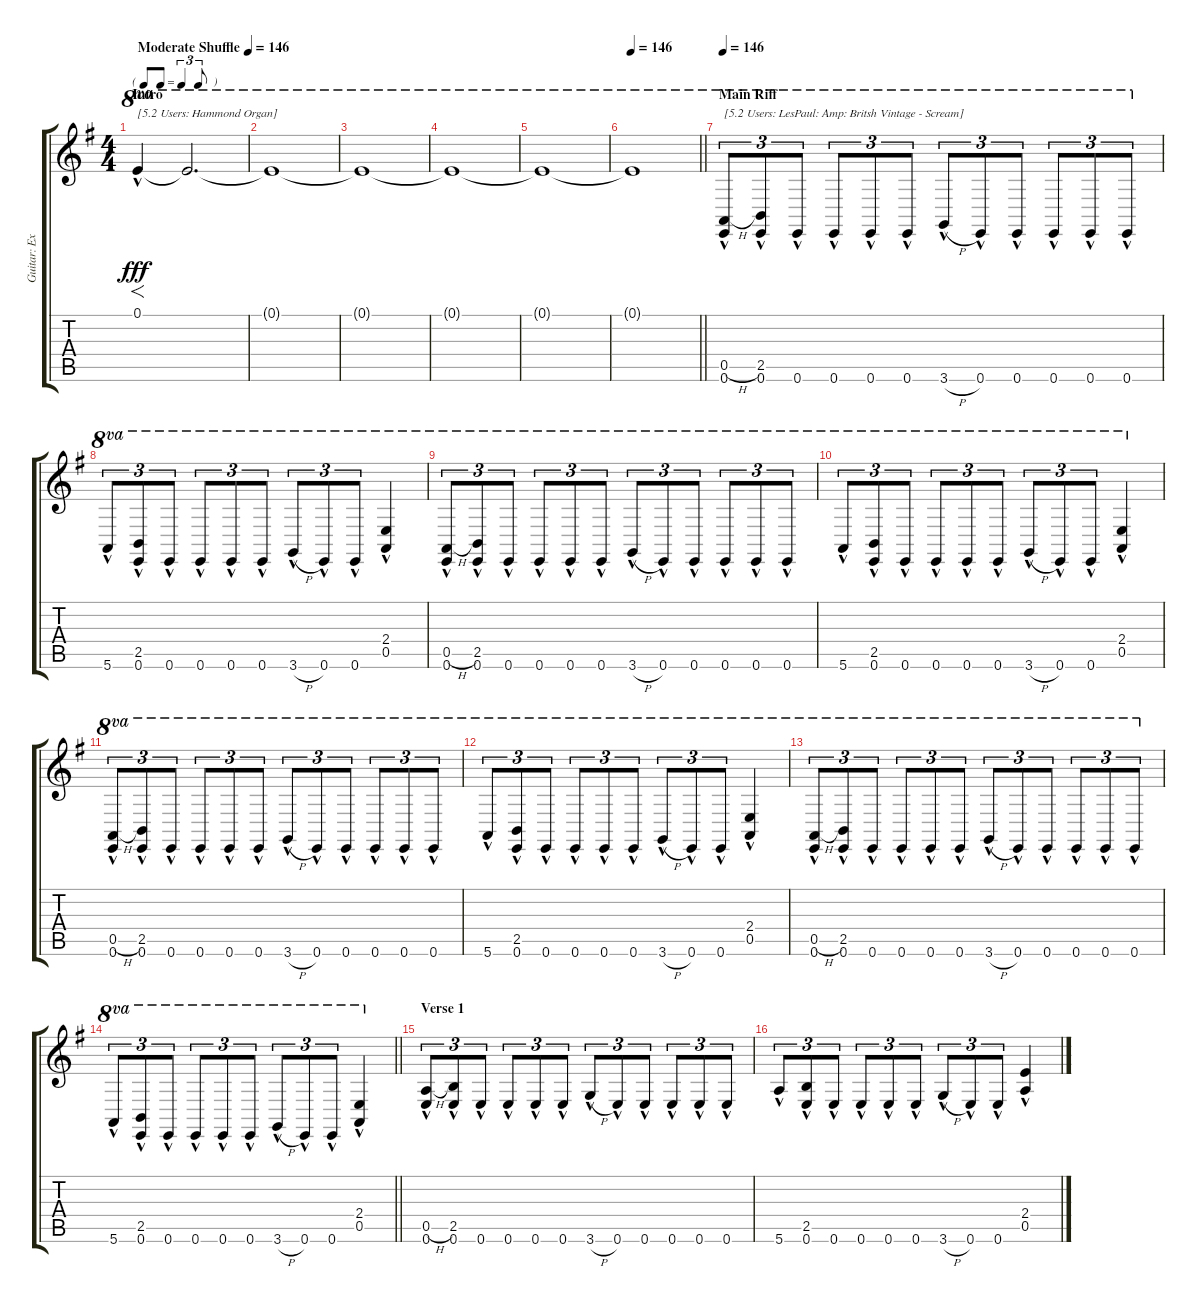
\track ("Guitar: Extra" "Guitar: Ex") {instrument distortionguitar}
\staff {score tabs}
\tuning (E4 B3 G3 D3 A2 E2) {hide}
\ts (4 4)
\tf triplet8th
\section ("" "Intro")
\tempo (146 "Moderate Shuffle")
\tempo 74
\tempo (146 "Moderate Shuffle")
\clef g2
\ks g
0.1{hac}.4{f ot 8va txt "[5.2 Users: Hammond Organ]" dy fff volume 0 instrument drawbarorgan} 0.1{t}.2{d ot 8va volume 13} |
0.1{t}.1{ot 8va} |
0.1{t}.1{ot 8va} |
0.1{t}.1{ot 8va} |
0.1{t}.1{ot 8va} |
\tempo 146
\barLineRight lightlight
0.1{t}.1{ot 8va} |
\section ("" "Main Riff")
\tempo 146
(0.5{h hac} 0.6{hac}).8{tu (3 2) ot 8va txt "[5.2 Users: LesPaul: Amp: Britsh Vintage - Scream]" volume 13 instrument distortionguitar} (2.5{hac} 0.6{hac}).8{tu (3 2) ot 8va} 0.6{hac}.8{tu (3 2) ot 8va} 0.6{hac}.8{tu (3 2) ot 8va} 0.6{hac}.8{tu (3 2) ot 8va} 0.6{hac}.8{tu (3 2) ot 8va} 3.6{h hac}.8{tu (3 2) ot 8va} 0.6{hac}.8{tu (3 2) ot 8va} 0.6{hac}.8{tu (3 2) ot 8va} 0.6{hac}.8{tu (3 2) ot 8va} 0.6{hac}.8{tu (3 2) ot 8va} 0.6{hac}.8{tu (3 2) ot 8va} |
5.6{hac}.8{tu (3 2) ot 8va} (2.5{hac} 0.6{hac}).8{tu (3 2) ot 8va} 0.6{hac}.8{tu (3 2) ot 8va} 0.6{hac}.8{tu (3 2) ot 8va} 0.6{hac}.8{tu (3 2) ot 8va} 0.6{hac}.8{tu (3 2) ot 8va} 3.6{h hac}.8{tu (3 2) ot 8va} 0.6{hac}.8{tu (3 2) ot 8va} 0.6{hac}.8{tu (3 2) ot 8va} (2.4{hac} 0.5{hac}).4{ot 8va} |
(0.5{h hac} 0.6{hac}).8{tu (3 2) ot 8va} (2.5{hac} 0.6{hac}).8{tu (3 2) ot 8va} 0.6{hac}.8{tu (3 2) ot 8va} 0.6{hac}.8{tu (3 2) ot 8va} 0.6{hac}.8{tu (3 2) ot 8va} 0.6{hac}.8{tu (3 2) ot 8va} 3.6{h hac}.8{tu (3 2) ot 8va} 0.6{hac}.8{tu (3 2) ot 8va} 0.6{hac}.8{tu (3 2) ot 8va} 0.6{hac}.8{tu (3 2) ot 8va} 0.6{hac}.8{tu (3 2) ot 8va} 0.6{hac}.8{tu (3 2) ot 8va} |
5.6{hac}.8{tu (3 2) ot 8va} (2.5{hac} 0.6{hac}).8{tu (3 2) ot 8va} 0.6{hac}.8{tu (3 2) ot 8va} 0.6{hac}.8{tu (3 2) ot 8va} 0.6{hac}.8{tu (3 2) ot 8va} 0.6{hac}.8{tu (3 2) ot 8va} 3.6{h hac}.8{tu (3 2) ot 8va} 0.6{hac}.8{tu (3 2) ot 8va} 0.6{hac}.8{tu (3 2) ot 8va} (2.4{hac} 0.5{hac}).4{ot 8va} |
(0.5{h hac} 0.6{hac}).8{tu (3 2) ot 8va} (2.5{hac} 0.6{hac}).8{tu (3 2) ot 8va} 0.6{hac}.8{tu (3 2) ot 8va} 0.6{hac}.8{tu (3 2) ot 8va} 0.6{hac}.8{tu (3 2) ot 8va} 0.6{hac}.8{tu (3 2) ot 8va} 3.6{h hac}.8{tu (3 2) ot 8va} 0.6{hac}.8{tu (3 2) ot 8va} 0.6{hac}.8{tu (3 2) ot 8va} 0.6{hac}.8{tu (3 2) ot 8va} 0.6{hac}.8{tu (3 2) ot 8va} 0.6{hac}.8{tu (3 2) ot 8va} |
5.6{hac}.8{tu (3 2) ot 8va} (2.5{hac} 0.6{hac}).8{tu (3 2) ot 8va} 0.6{hac}.8{tu (3 2) ot 8va} 0.6{hac}.8{tu (3 2) ot 8va} 0.6{hac}.8{tu (3 2) ot 8va} 0.6{hac}.8{tu (3 2) ot 8va} 3.6{h hac}.8{tu (3 2) ot 8va} 0.6{hac}.8{tu (3 2) ot 8va} 0.6{hac}.8{tu (3 2) ot 8va} (2.4{hac} 0.5{hac}).4{ot 8va} |
(0.5{h hac} 0.6{hac}).8{tu (3 2) ot 8va} (2.5{hac} 0.6{hac}).8{tu (3 2) ot 8va} 0.6{hac}.8{tu (3 2) ot 8va} 0.6{hac}.8{tu (3 2) ot 8va} 0.6{hac}.8{tu (3 2) ot 8va} 0.6{hac}.8{tu (3 2) ot 8va} 3.6{h hac}.8{tu (3 2) ot 8va} 0.6{hac}.8{tu (3 2) ot 8va} 0.6{hac}.8{tu (3 2) ot 8va} 0.6{hac}.8{tu (3 2) ot 8va} 0.6{hac}.8{tu (3 2) ot 8va} 0.6{hac}.8{tu (3 2) ot 8va} |
\barLineRight lightlight
5.6{hac}.8{tu (3 2) ot 8va} (2.5{hac} 0.6{hac}).8{tu (3 2) ot 8va} 0.6{hac}.8{tu (3 2) ot 8va} 0.6{hac}.8{tu (3 2) ot 8va} 0.6{hac}.8{tu (3 2) ot 8va} 0.6{hac}.8{tu (3 2) ot 8va} 3.6{h hac}.8{tu (3 2) ot 8va} 0.6{hac}.8{tu (3 2) ot 8va} 0.6{hac}.8{tu (3 2) ot 8va} (2.4{hac} 0.5{hac}).4{ot 8va} |
\section ("" "Verse 1")
(0.5{h hac} 0.6{hac}).8{tu (3 2)} (2.5{hac} 0.6{hac}).8{tu (3 2)} 0.6{hac}.8{tu (3 2)} 0.6{hac}.8{tu (3 2)} 0.6{hac}.8{tu (3 2)} 0.6{hac}.8{tu (3 2)} 3.6{h hac}.8{tu (3 2)} 0.6{hac}.8{tu (3 2)} 0.6{hac}.8{tu (3 2)} 0.6{hac}.8{tu (3 2)} 0.6{hac}.8{tu (3 2)} 0.6{hac}.8{tu (3 2)} |
5.6{hac}.8{tu (3 2)} (2.5{hac} 0.6{hac}).8{tu (3 2)} 0.6{hac}.8{tu (3 2)} 0.6{hac}.8{tu (3 2)} 0.6{hac}.8{tu (3 2)} 0.6{hac}.8{tu (3 2)} 3.6{h hac}.8{tu (3 2)} 0.6{hac}.8{tu (3 2)} 0.6{hac}.8{tu (3 2)} (2.4{hac} 0.5{hac}).4
